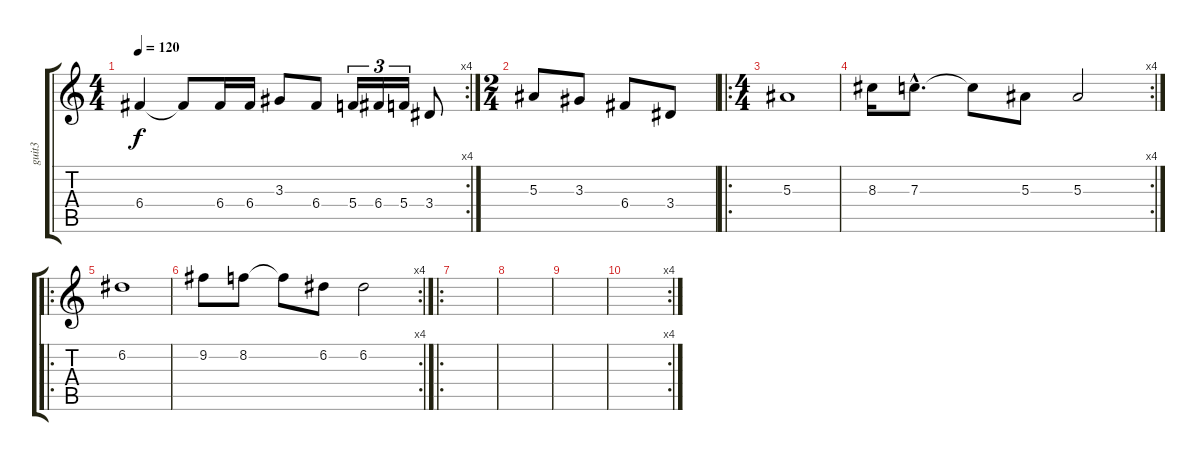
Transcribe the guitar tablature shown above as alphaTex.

\track ("guit3" "guit3") {instrument overdrivenguitar}
\staff {score tabs}
\tuning (D4 A3 F3 C3 G2 D2) {hide}
\rc 4
\ts (4 4)
\tempo 120
\clef g2
\ks c
6.4.4{dy f} 6.4{t}.8 6.4.16 6.4.16 3.3.8 6.4.8 5.4.16{tu (3 2)} 6.4.16{tu (3 2)} 5.4.16{tu (3 2)} 3.4.8 |
\ts (2 4)
5.3.8 3.3.8 6.4.8 3.4.8 |
\ro
\ts (4 4)
5.3.1 |
\rc 4
8.3.16 7.3{hac}.8{d} 7.3{t}.8 5.3.8 5.3.2 |
\ro
6.2.1 |
\rc 4
9.2.8 8.2.8 8.2{t}.8 6.2.8 6.2.2 |
\ro
|
|
|
\rc 4
